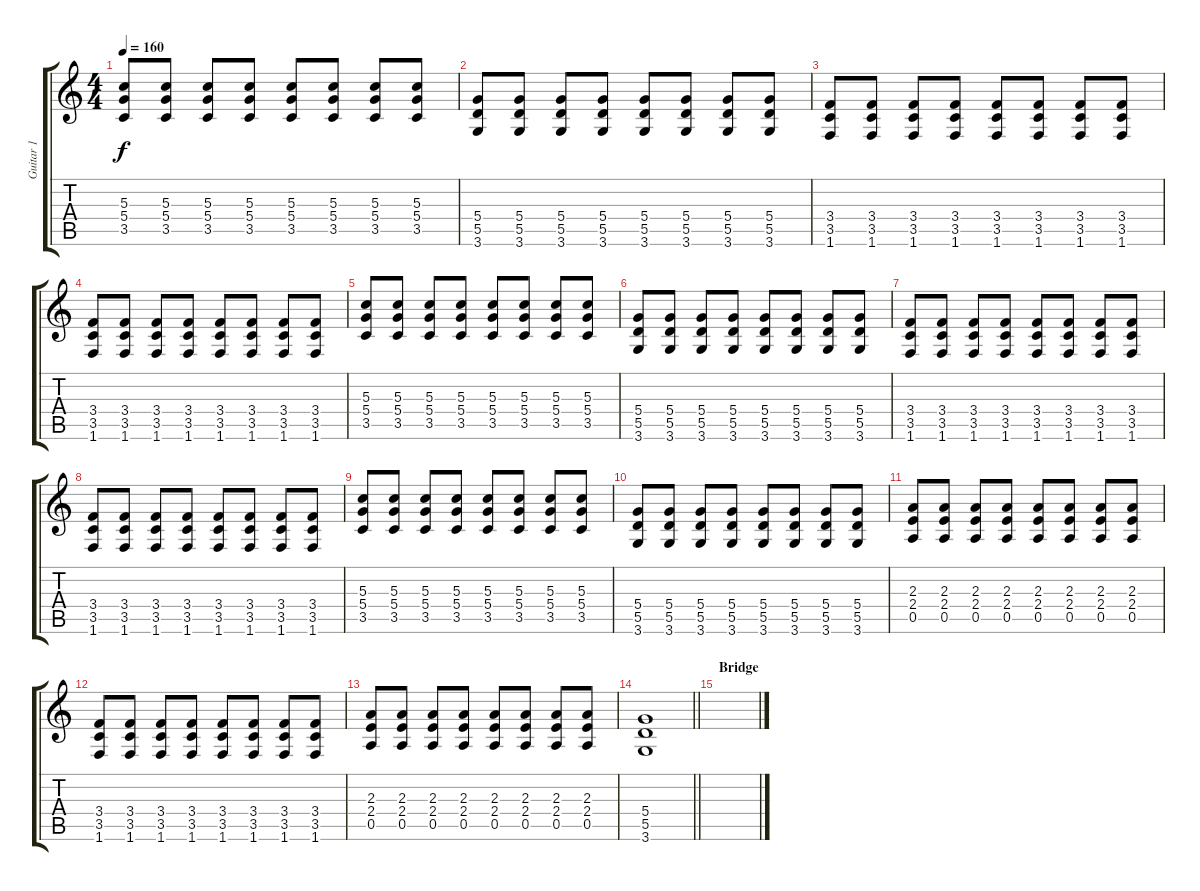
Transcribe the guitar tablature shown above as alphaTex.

\track ("Guitar 1" "Guitar 1") {instrument distortionguitar}
\staff {score tabs}
\tuning (E4 B3 G3 D3 A2 E2) {hide}
\ts (4 4)
\tempo 160
\clef g2
\ks c
(5.3 5.4 3.5).8{dy f} (5.3 5.4 3.5).8 (5.3 5.4 3.5).8 (5.3 5.4 3.5).8 (5.3 5.4 3.5).8 (5.3 5.4 3.5).8 (5.3 5.4 3.5).8 (5.3 5.4 3.5).8 |
(5.4 5.5 3.6).8 (5.4 5.5 3.6).8 (5.4 5.5 3.6).8 (5.4 5.5 3.6).8 (5.4 5.5 3.6).8 (5.4 5.5 3.6).8 (5.4 5.5 3.6).8 (5.4 5.5 3.6).8 |
(3.4 3.5 1.6).8 (3.4 3.5 1.6).8 (3.4 3.5 1.6).8 (3.4 3.5 1.6).8 (3.4 3.5 1.6).8 (3.4 3.5 1.6).8 (3.4 3.5 1.6).8 (3.4 3.5 1.6).8 |
(3.4 3.5 1.6).8 (3.4 3.5 1.6).8 (3.4 3.5 1.6).8 (3.4 3.5 1.6).8 (3.4 3.5 1.6).8 (3.4 3.5 1.6).8 (3.4 3.5 1.6).8 (3.4 3.5 1.6).8 |
(5.3 5.4 3.5).8 (5.3 5.4 3.5).8 (5.3 5.4 3.5).8 (5.3 5.4 3.5).8 (5.3 5.4 3.5).8 (5.3 5.4 3.5).8 (5.3 5.4 3.5).8 (5.3 5.4 3.5).8 |
(5.4 5.5 3.6).8 (5.4 5.5 3.6).8 (5.4 5.5 3.6).8 (5.4 5.5 3.6).8 (5.4 5.5 3.6).8 (5.4 5.5 3.6).8 (5.4 5.5 3.6).8 (5.4 5.5 3.6).8 |
(3.4 3.5 1.6).8 (3.4 3.5 1.6).8 (3.4 3.5 1.6).8 (3.4 3.5 1.6).8 (3.4 3.5 1.6).8 (3.4 3.5 1.6).8 (3.4 3.5 1.6).8 (3.4 3.5 1.6).8 |
(3.4 3.5 1.6).8 (3.4 3.5 1.6).8 (3.4 3.5 1.6).8 (3.4 3.5 1.6).8 (3.4 3.5 1.6).8 (3.4 3.5 1.6).8 (3.4 3.5 1.6).8 (3.4 3.5 1.6).8 |
(5.3 5.4 3.5).8 (5.3 5.4 3.5).8 (5.3 5.4 3.5).8 (5.3 5.4 3.5).8 (5.3 5.4 3.5).8 (5.3 5.4 3.5).8 (5.3 5.4 3.5).8 (5.3 5.4 3.5).8 |
(5.4 5.5 3.6).8 (5.4 5.5 3.6).8 (5.4 5.5 3.6).8 (5.4 5.5 3.6).8 (5.4 5.5 3.6).8 (5.4 5.5 3.6).8 (5.4 5.5 3.6).8 (5.4 5.5 3.6).8 |
(2.3 2.4 0.5).8 (2.3 2.4 0.5).8 (2.3 2.4 0.5).8 (2.3 2.4 0.5).8 (2.3 2.4 0.5).8 (2.3 2.4 0.5).8 (2.3 2.4 0.5).8 (2.3 2.4 0.5).8 |
(3.4 3.5 1.6).8 (3.4 3.5 1.6).8 (3.4 3.5 1.6).8 (3.4 3.5 1.6).8 (3.4 3.5 1.6).8 (3.4 3.5 1.6).8 (3.4 3.5 1.6).8 (3.4 3.5 1.6).8 |
(2.3 2.4 0.5).8 (2.3 2.4 0.5).8 (2.3 2.4 0.5).8 (2.3 2.4 0.5).8 (2.3 2.4 0.5).8 (2.3 2.4 0.5).8 (2.3 2.4 0.5).8 (2.3 2.4 0.5).8 |
\barLineRight lightlight
(5.4 5.5 3.6).1 |
\section ("" "Bridge")
